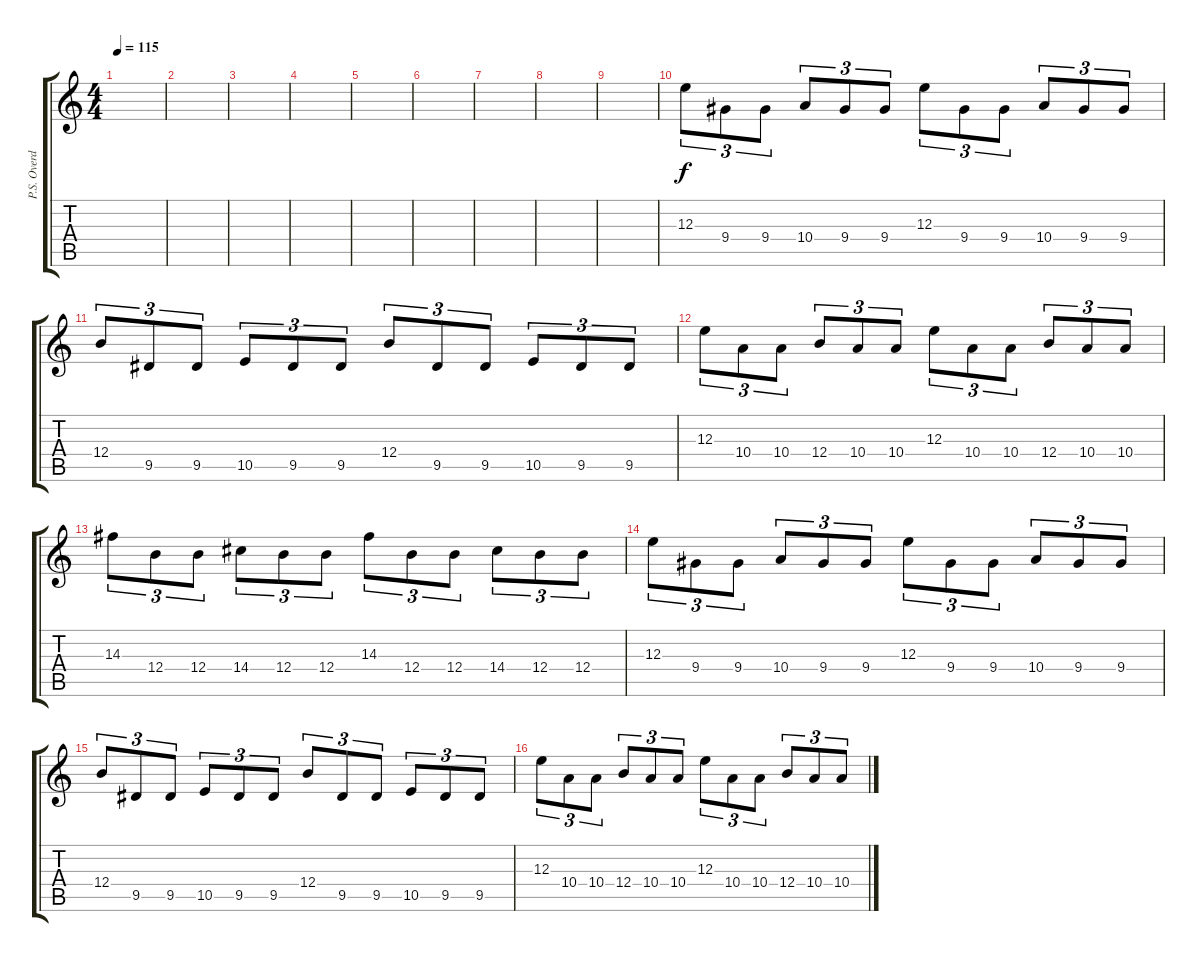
\track ("P.S. Overdrive" "P.S. Overd") {instrument overdrivenguitar}
\staff {score tabs}
\tuning (Db4 Ab3 E3 B2 Gb2 B1) {hide}
\ts (4 4)
\tempo 115
\clef g2
\ks c
|
|
|
|
|
|
|
|
|
12.3.8{tu (3 2)} 9.4.8{tu (3 2)} 9.4.8{tu (3 2)} 10.4.8{tu (3 2)} 9.4.8{tu (3 2)} 9.4.8{tu (3 2)} 12.3.8{tu (3 2)} 9.4.8{tu (3 2)} 9.4.8{tu (3 2)} 10.4.8{tu (3 2)} 9.4.8{tu (3 2)} 9.4.8{tu (3 2)} |
12.4.8{tu (3 2)} 9.5.8{tu (3 2)} 9.5.8{tu (3 2)} 10.5.8{tu (3 2)} 9.5.8{tu (3 2)} 9.5.8{tu (3 2)} 12.4.8{tu (3 2)} 9.5.8{tu (3 2)} 9.5.8{tu (3 2)} 10.5.8{tu (3 2)} 9.5.8{tu (3 2)} 9.5.8{tu (3 2)} |
12.3.8{tu (3 2)} 10.4.8{tu (3 2)} 10.4.8{tu (3 2)} 12.4.8{tu (3 2)} 10.4.8{tu (3 2)} 10.4.8{tu (3 2)} 12.3.8{tu (3 2)} 10.4.8{tu (3 2)} 10.4.8{tu (3 2)} 12.4.8{tu (3 2)} 10.4.8{tu (3 2)} 10.4.8{tu (3 2)} |
14.3.8{tu (3 2)} 12.4.8{tu (3 2)} 12.4.8{tu (3 2)} 14.4.8{tu (3 2)} 12.4.8{tu (3 2)} 12.4.8{tu (3 2)} 14.3.8{tu (3 2)} 12.4.8{tu (3 2)} 12.4.8{tu (3 2)} 14.4.8{tu (3 2)} 12.4.8{tu (3 2)} 12.4.8{tu (3 2)} |
12.3.8{tu (3 2)} 9.4.8{tu (3 2)} 9.4.8{tu (3 2)} 10.4.8{tu (3 2)} 9.4.8{tu (3 2)} 9.4.8{tu (3 2)} 12.3.8{tu (3 2)} 9.4.8{tu (3 2)} 9.4.8{tu (3 2)} 10.4.8{tu (3 2)} 9.4.8{tu (3 2)} 9.4.8{tu (3 2)} |
12.4.8{tu (3 2)} 9.5.8{tu (3 2)} 9.5.8{tu (3 2)} 10.5.8{tu (3 2)} 9.5.8{tu (3 2)} 9.5.8{tu (3 2)} 12.4.8{tu (3 2)} 9.5.8{tu (3 2)} 9.5.8{tu (3 2)} 10.5.8{tu (3 2)} 9.5.8{tu (3 2)} 9.5.8{tu (3 2)} |
12.3.8{tu (3 2)} 10.4.8{tu (3 2)} 10.4.8{tu (3 2)} 12.4.8{tu (3 2)} 10.4.8{tu (3 2)} 10.4.8{tu (3 2)} 12.3.8{tu (3 2)} 10.4.8{tu (3 2)} 10.4.8{tu (3 2)} 12.4.8{tu (3 2)} 10.4.8{tu (3 2)} 10.4.8{tu (3 2)}
